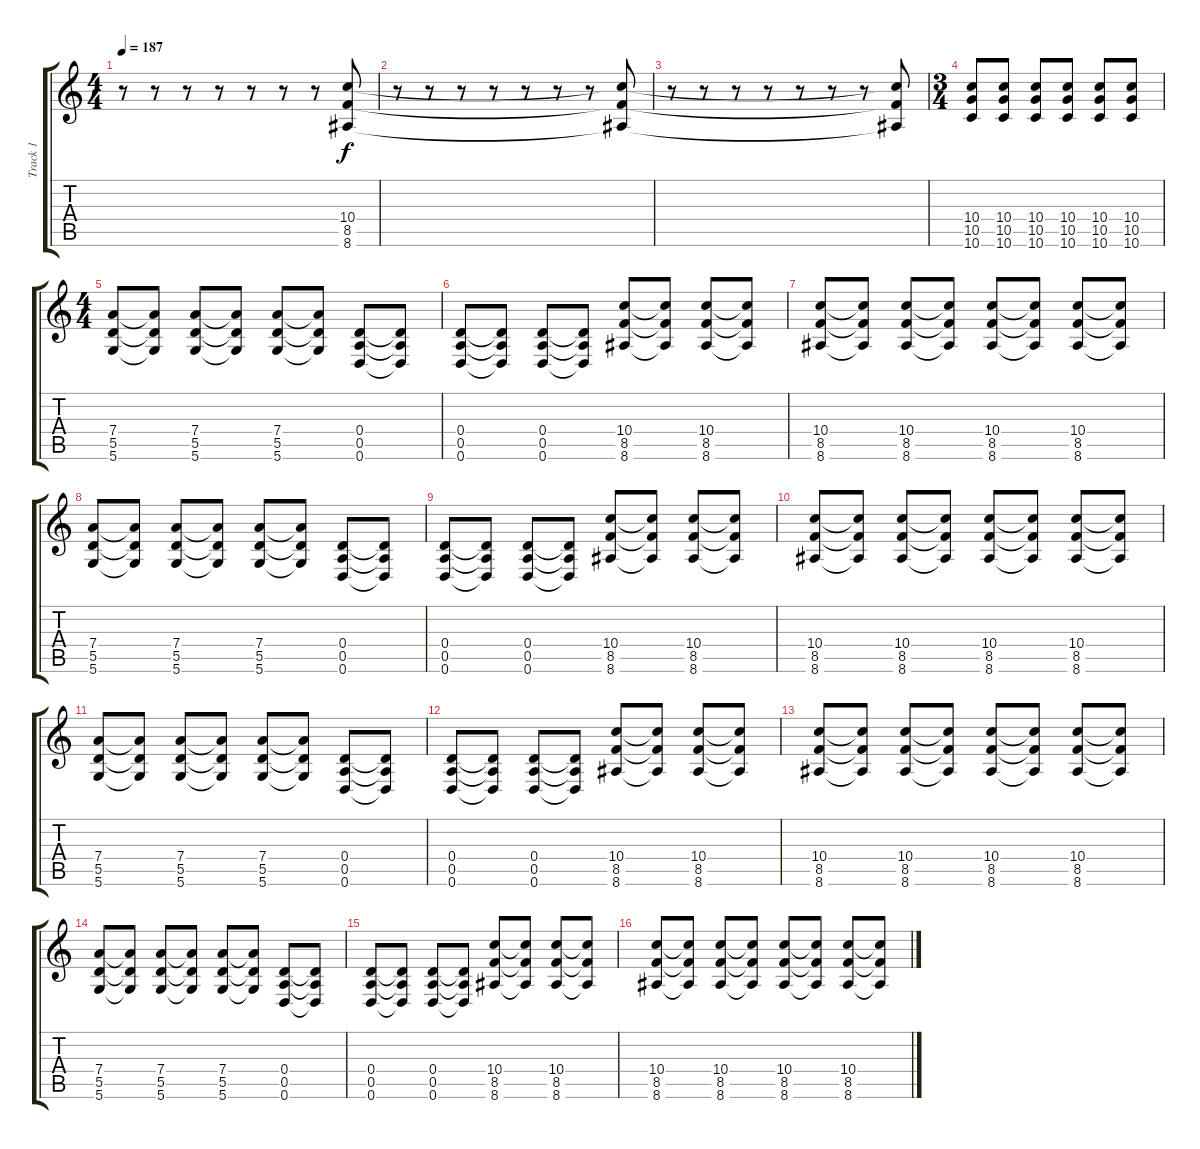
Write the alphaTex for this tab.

\track ("Track 1" "Track 1") {instrument distortionguitar}
\staff {score tabs}
\tuning (E4 B3 G3 D3 A2 D2) {hide}
\ts (4 4)
\tempo 187
\clef g2
\ks c
r.8{dy f} r.8 r.8 r.8 r.8 r.8 r.8 (10.4{t} 8.5{t} 8.6{t}).8 |
r.8 r.8 r.8 r.8 r.8 r.8 r.8 (10.4{t} 8.5{t} 8.6{t}).8 |
r.8 r.8 r.8 r.8 r.8 r.8 r.8 (10.4{t} 8.5{t} 8.6{t}).8 |
\ts (3 4)
(10.4 10.5 10.6).8 (10.4 10.5 10.6).8 (10.4 10.5 10.6).8 (10.4 10.5 10.6).8 (10.4 10.5 10.6).8 (10.4 10.5 10.6).8 |
\ts (4 4)
(7.4 5.5 5.6).8 (7.4{t} 5.5{t} 5.6{t}).8 (7.4 5.5 5.6).8 (7.4{t} 5.5{t} 5.6{t}).8 (7.4 5.5 5.6).8 (7.4{t} 5.5{t} 5.6{t}).8 (0.4 0.5 0.6).8 (0.4{t} 0.5{t} 0.6{t}).8 |
(0.4 0.5 0.6).8 (0.4{t} 0.5{t} 0.6{t}).8 (0.4 0.5 0.6).8 (0.4{t} 0.5{t} 0.6{t}).8 (10.4 8.5 8.6).8 (10.4{t} 8.5{t} 8.6{t}).8 (10.4 8.5 8.6).8 (10.4{t} 8.5{t} 8.6{t}).8 |
(10.4 8.5 8.6).8 (10.4{t} 8.5{t} 8.6{t}).8 (10.4 8.5 8.6).8 (10.4{t} 8.5{t} 8.6{t}).8 (10.4 8.5 8.6).8 (10.4{t} 8.5{t} 8.6{t}).8 (10.4 8.5 8.6).8 (10.4{t} 8.5{t} 8.6{t}).8 |
(7.4 5.5 5.6).8 (7.4{t} 5.5{t} 5.6{t}).8 (7.4 5.5 5.6).8 (7.4{t} 5.5{t} 5.6{t}).8 (7.4 5.5 5.6).8 (7.4{t} 5.5{t} 5.6{t}).8 (0.4 0.5 0.6).8 (0.4{t} 0.5{t} 0.6{t}).8 |
(0.4 0.5 0.6).8 (0.4{t} 0.5{t} 0.6{t}).8 (0.4 0.5 0.6).8 (0.4{t} 0.5{t} 0.6{t}).8 (10.4 8.5 8.6).8 (10.4{t} 8.5{t} 8.6{t}).8 (10.4 8.5 8.6).8 (10.4{t} 8.5{t} 8.6{t}).8 |
(10.4 8.5 8.6).8 (10.4{t} 8.5{t} 8.6{t}).8 (10.4 8.5 8.6).8 (10.4{t} 8.5{t} 8.6{t}).8 (10.4 8.5 8.6).8 (10.4{t} 8.5{t} 8.6{t}).8 (10.4 8.5 8.6).8 (10.4{t} 8.5{t} 8.6{t}).8 |
(7.4 5.5 5.6).8 (7.4{t} 5.5{t} 5.6{t}).8 (7.4 5.5 5.6).8 (7.4{t} 5.5{t} 5.6{t}).8 (7.4 5.5 5.6).8 (7.4{t} 5.5{t} 5.6{t}).8 (0.4 0.5 0.6).8 (0.4{t} 0.5{t} 0.6{t}).8 |
(0.4 0.5 0.6).8 (0.4{t} 0.5{t} 0.6{t}).8 (0.4 0.5 0.6).8 (0.4{t} 0.5{t} 0.6{t}).8 (10.4 8.5 8.6).8 (10.4{t} 8.5{t} 8.6{t}).8 (10.4 8.5 8.6).8 (10.4{t} 8.5{t} 8.6{t}).8 |
(10.4 8.5 8.6).8 (10.4{t} 8.5{t} 8.6{t}).8 (10.4 8.5 8.6).8 (10.4{t} 8.5{t} 8.6{t}).8 (10.4 8.5 8.6).8 (10.4{t} 8.5{t} 8.6{t}).8 (10.4 8.5 8.6).8 (10.4{t} 8.5{t} 8.6{t}).8 |
(7.4 5.5 5.6).8 (7.4{t} 5.5{t} 5.6{t}).8 (7.4 5.5 5.6).8 (7.4{t} 5.5{t} 5.6{t}).8 (7.4 5.5 5.6).8 (7.4{t} 5.5{t} 5.6{t}).8 (0.4 0.5 0.6).8 (0.4{t} 0.5{t} 0.6{t}).8 |
(0.4 0.5 0.6).8 (0.4{t} 0.5{t} 0.6{t}).8 (0.4 0.5 0.6).8 (0.4{t} 0.5{t} 0.6{t}).8 (10.4 8.5 8.6).8 (10.4{t} 8.5{t} 8.6{t}).8 (10.4 8.5 8.6).8 (10.4{t} 8.5{t} 8.6{t}).8 |
(10.4 8.5 8.6).8 (10.4{t} 8.5{t} 8.6{t}).8 (10.4 8.5 8.6).8 (10.4{t} 8.5{t} 8.6{t}).8 (10.4 8.5 8.6).8 (10.4{t} 8.5{t} 8.6{t}).8 (10.4 8.5 8.6).8 (10.4{t} 8.5{t} 8.6{t}).8
